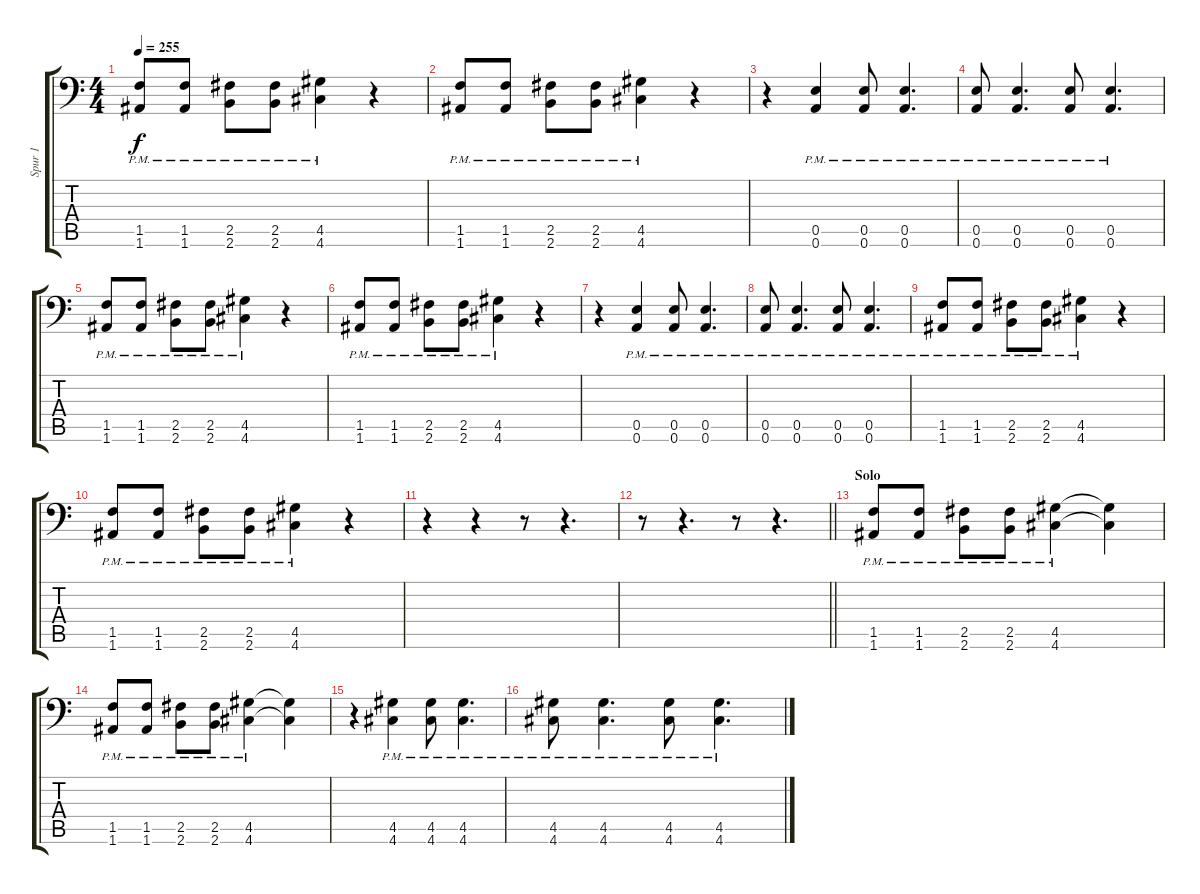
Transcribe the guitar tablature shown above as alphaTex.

\track ("Spur 1" "Spur 1") {instrument distortionguitar}
\staff {score tabs}
\tuning (B3 Gb3 D3 A2 E2 A1) {hide}
\ts (4 4)
\tempo 255
\clef f4
\ks c
(1.5{pm} 1.6{pm}).8{dy f} (1.5{pm} 1.6{pm}).8 (2.5{pm} 2.6{pm}).8 (2.5{pm} 2.6{pm}).8 (4.5{pm} 4.6{pm}).4 r.4 |
(1.5{pm} 1.6{pm}).8 (1.5{pm} 1.6{pm}).8 (2.5{pm} 2.6{pm}).8 (2.5{pm} 2.6{pm}).8 (4.5{pm} 4.6{pm}).4 r.4 |
r.4 (0.5{pm} 0.6{pm}).4 (0.5{pm} 0.6{pm}).8 (0.5{pm} 0.6{pm}).4{d} |
(0.5{pm} 0.6{pm}).8 (0.5{pm} 0.6{pm}).4{d} (0.5{pm} 0.6{pm}).8 (0.5{pm} 0.6{pm}).4{d} |
(1.5{pm} 1.6{pm}).8 (1.5{pm} 1.6{pm}).8 (2.5{pm} 2.6{pm}).8 (2.5{pm} 2.6{pm}).8 (4.5{pm} 4.6{pm}).4 r.4 |
(1.5{pm} 1.6{pm}).8 (1.5{pm} 1.6{pm}).8 (2.5{pm} 2.6{pm}).8 (2.5{pm} 2.6{pm}).8 (4.5{pm} 4.6{pm}).4 r.4 |
r.4 (0.5{pm} 0.6{pm}).4 (0.5{pm} 0.6{pm}).8 (0.5{pm} 0.6{pm}).4{d} |
(0.5{pm} 0.6{pm}).8 (0.5{pm} 0.6{pm}).4{d} (0.5{pm} 0.6{pm}).8 (0.5{pm} 0.6{pm}).4{d} |
(1.5{pm} 1.6{pm}).8 (1.5{pm} 1.6{pm}).8 (2.5{pm} 2.6{pm}).8 (2.5{pm} 2.6{pm}).8 (4.5{pm} 4.6{pm}).4 r.4 |
(1.5{pm} 1.6{pm}).8 (1.5{pm} 1.6{pm}).8 (2.5{pm} 2.6{pm}).8 (2.5{pm} 2.6{pm}).8 (4.5{pm} 4.6{pm}).4 r.4 |
r.4 r.4 r.8 r.4{d} |
\barLineRight lightlight
r.8 r.4{d} r.8 r.4{d} |
\section ("" "Solo")
(1.5{pm} 1.6{pm}).8 (1.5{pm} 1.6{pm}).8 (2.5{pm} 2.6{pm}).8 (2.5{pm} 2.6{pm}).8 (4.5{pm} 4.6{pm}).4 (4.5{t} 4.6{t}).4 |
(1.5{pm} 1.6{pm}).8 (1.5{pm} 1.6{pm}).8 (2.5{pm} 2.6{pm}).8 (2.5{pm} 2.6{pm}).8 (4.5{pm} 4.6{pm}).4 (4.5{t} 4.6{t}).4 |
r.4 (4.5{pm} 4.6{pm}).4 (4.5{pm} 4.6{pm}).8 (4.5{pm} 4.6{pm}).4{d} |
(4.5{pm} 4.6{pm}).8 (4.5{pm} 4.6{pm}).4{d} (4.5{pm} 4.6{pm}).8 (4.5{pm} 4.6{pm}).4{d}
